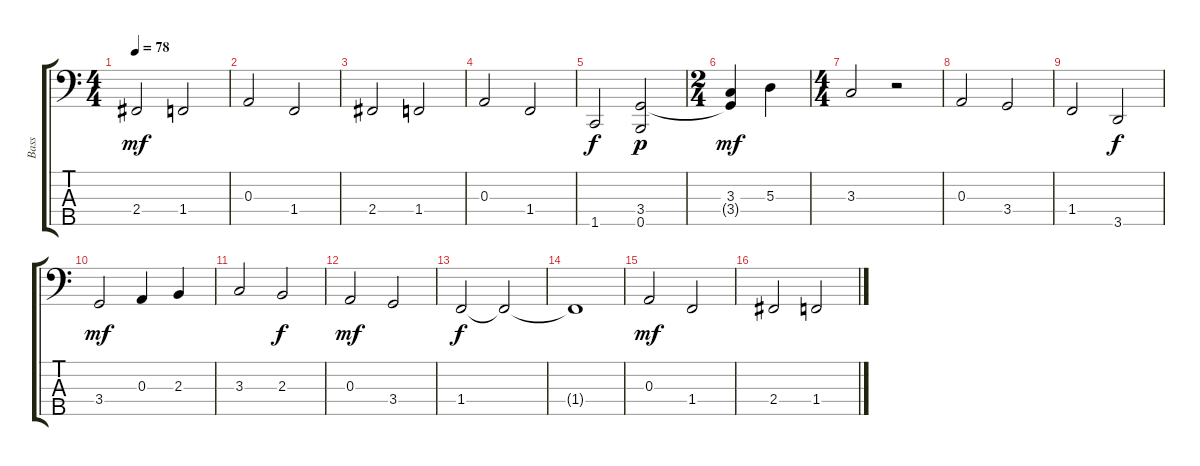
\track ("Bass" "Bass") {instrument electricbassfinger}
\staff {score tabs}
\tuning (G2 D2 A1 E1 B0) {hide}
\ts (4 4)
\tempo 78
\clef f4
\ks c
2.4.2{dy mf} 1.4.2 |
0.3.2 1.4.2 |
2.4.2 1.4.2 |
0.3.2 1.4.2 |
1.5.2{dy f} (3.4 0.5).2{dy p} |
\ts (2 4)
(3.3 3.4{t}).4{dy mf} 5.3.4 |
\ts (4 4)
3.3.2 r.2 |
0.3.2 3.4.2 |
1.4.2 3.5.2{dy f} |
3.4.2{dy mf} 0.3.4 2.3.4 |
3.3.2 2.3.2{dy f} |
0.3.2{dy mf} 3.4.2 |
1.4.2{dy f} 1.4{t}.2 |
1.4{t}.1 |
0.3.2{dy mf} 1.4.2 |
2.4.2 1.4.2
